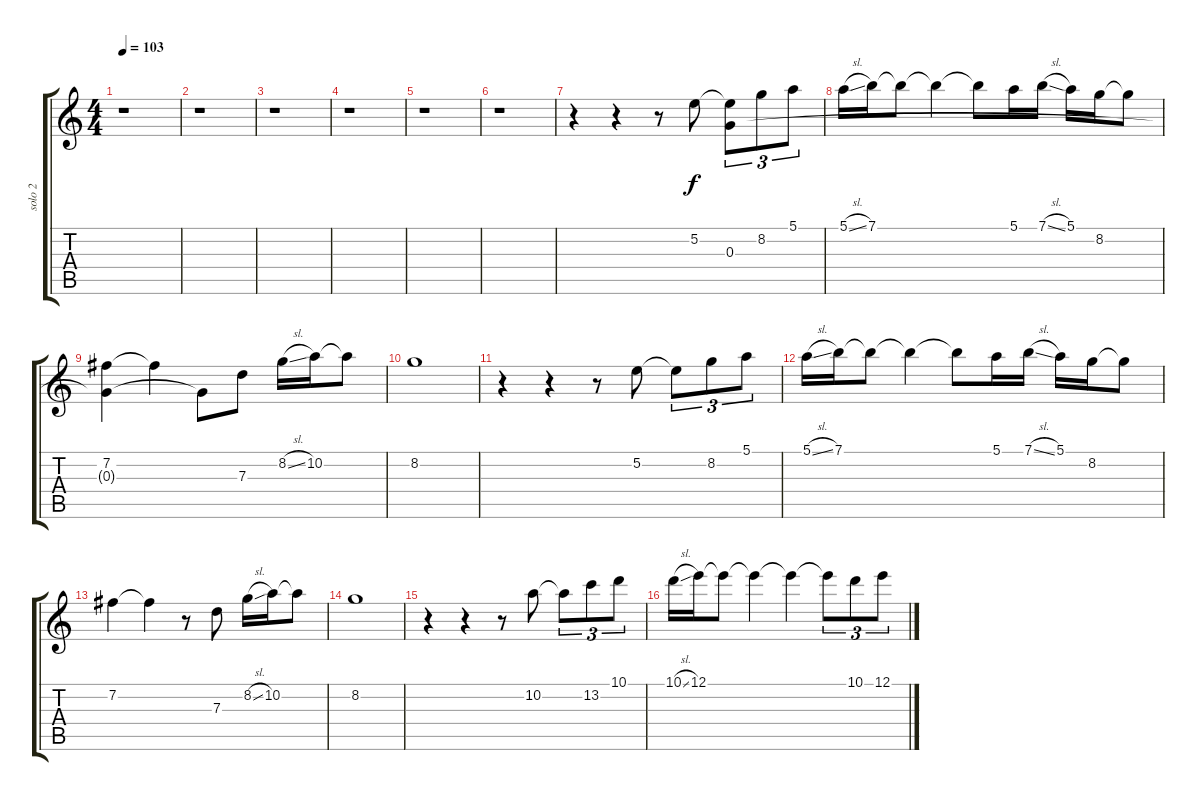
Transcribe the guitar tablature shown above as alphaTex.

\track ("solo 2" "solo 2") {instrument acousticguitarsteel}
\staff {score tabs}
\tuning (E4 B3 G3 D3 A2 E2) {hide}
\ts (4 4)
\tempo 103
\clef g2
\ks c
r.1{dy f} |
r.1 |
r.1 |
r.1 |
r.1 |
r.1 |
r.4 r.4 r.8 5.2.8 (5.2{t} 0.3).8{tu (3 2)} 8.2.8{tu (3 2)} 5.1.8{tu (3 2)} |
5.1{sl}.16 7.1.16 7.1{t}.8 7.1{t}.4 7.1{t}.8 5.1.16 7.1{sl}.16 5.1.16 8.2.16 8.2{t}.8 |
(7.2 0.3{t}).4 7.2{t}.4 0.3{t}.8 7.3.8 8.2{sl}.16 10.2.16 10.2{t}.8 |
8.2.1 |
r.4 r.4 r.8 5.2.8 5.2{t}.8{tu (3 2)} 8.2.8{tu (3 2)} 5.1.8{tu (3 2)} |
5.1{sl}.16 7.1.16 7.1{t}.8 7.1{t}.4 7.1{t}.8 5.1.16 7.1{sl}.16 5.1.16 8.2.16 8.2{t}.8 |
7.2.4 7.2{t}.4 r.8 7.3.8 8.2{sl}.16 10.2.16 10.2{t}.8 |
8.2.1 |
r.4 r.4 r.8 10.2.8 10.2{t}.8{tu (3 2)} 13.2.8{tu (3 2)} 10.1.8{tu (3 2)} |
10.1{sl}.16 12.1.16 12.1{t}.8 12.1{t}.4 12.1{t}.4 12.1{t}.8{tu (3 2)} 10.1.8{tu (3 2)} 12.1.8{tu (3 2)}
